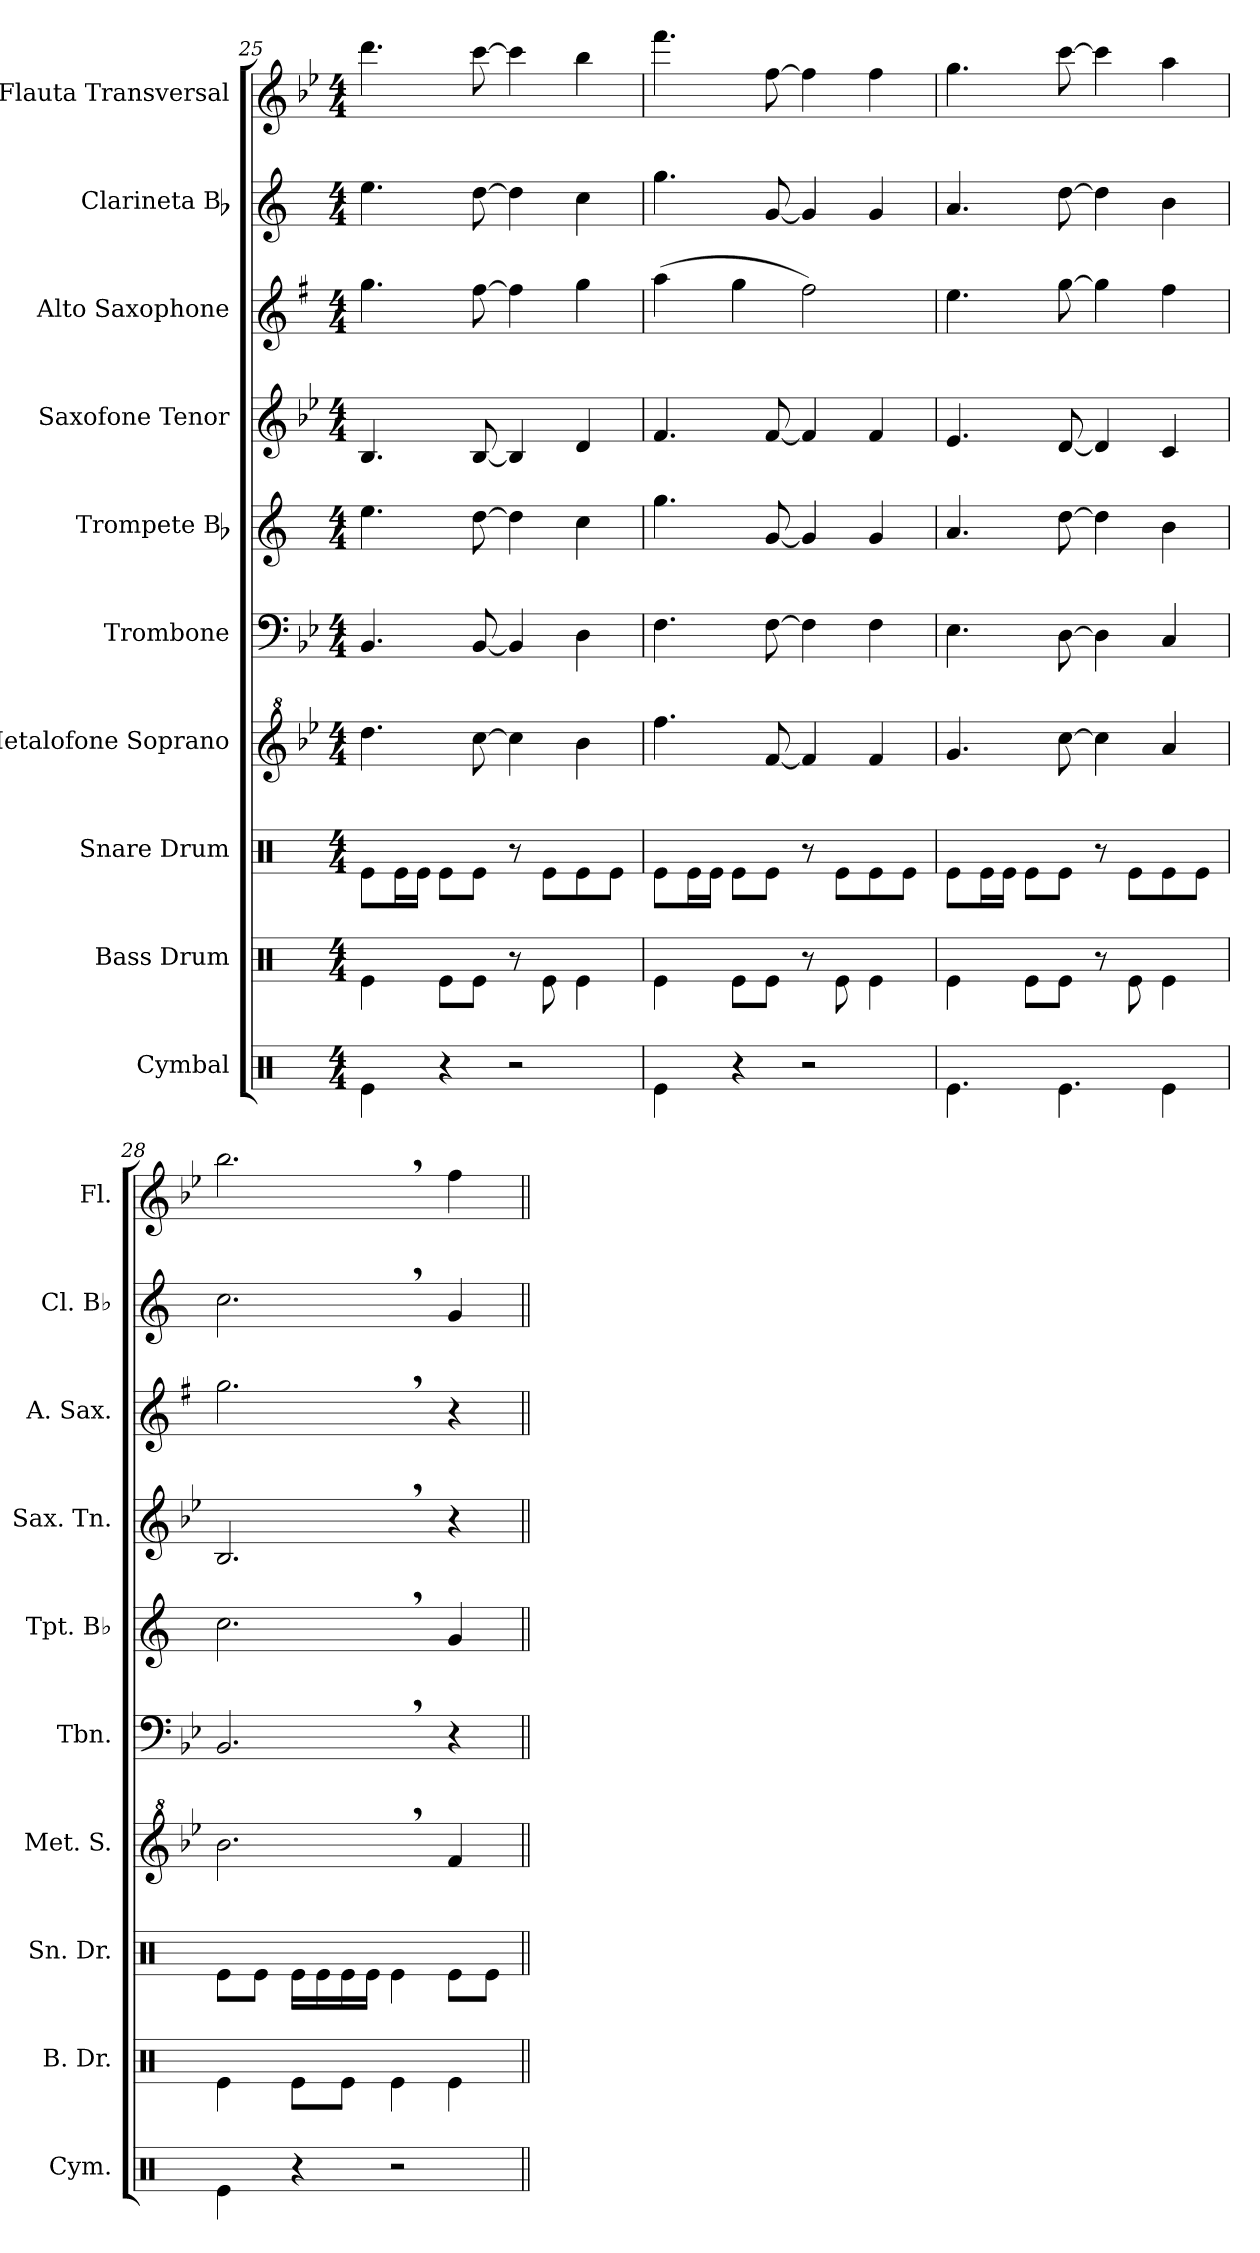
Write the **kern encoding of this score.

**kern	**kern	**kern	**kern	**kern	**kern	**kern	**kern	**kern	**kern
*part10	*part9	*part8	*part7	*part6	*part5	*part4	*part3	*part2	*part1
*staff10	*staff9	*staff8	*staff7	*staff6	*staff5	*staff4	*staff3	*staff2	*staff1
*I"Cymbal	*I"Bass Drum	*I"Snare Drum	*I"Metalofone Soprano	*I"Trombone	*I"Trompete Bb	*I"Saxofone Tenor	*I"Alto Saxophone	*I"Clarineta Bb	*I"Flauta Transversal
*I'Cym.	*I'B. Dr.	*I'Sn. Dr.	*I'Met. S.	*I'Tbn.	*I'Tpt. Bb	*I'Sax. Tn.	*I'A. Sax.	*I'Cl. Bb	*I'Fl.
*clefX	*clefX	*clefX	*clefG^2	*clefF4	*clefG2	*clefG2	*clefG2	*clefG2	*clefG2
*	*	*	*	*	*ITrd1c2	*ITrd8c14	*ITrd5c9	*ITrd1c2	*
*k[]	*k[]	*k[]	*k[b-e-]	*k[b-e-]	*k[b-e-]	*k[b-e-]	*k[b-e-]	*k[b-e-]	*k[b-e-]
*M4/4	*M4/4	*M4/4	*M4/4	*M4/4	*M4/4	*M4/4	*M4/4	*M4/4	*M4/4
=25	=25	=25	=25	=25	=25	=25	=25	=25	=25
4Re\	4Re\	8Re\L	4.ddd\	4.BB-/	4.dd\	4.BB-/	4.b-\	4.dd\	4.ddd\
.	.	16Re\L	.	.	.	.	.	.	.
.	.	16Re\JJ	.	.	.	.	.	.	.
4r	8Re\L	8Re\L	.	.	.	.	.	.	.
.	8Re\J	8Re\J	[8ccc\	[8BB-/	[8cc\	[8BB-/	[8a\	[8cc\	[8ccc\
2r	8r	8r	4ccc\]	4BB-/]	4cc\]	4BB-/]	4a\]	4cc\]	4ccc\]
.	8Re\	8Re\L	.	.	.	.	.	.	.
.	4Re\	8Re\	4bb-\	4D\	4b-\	4D/	4b-\	4b-\	4bb-\
.	.	8Re\J	.	.	.	.	.	.	.
!!LO:PB:g=z
=26	=26	=26	=26	=26	=26	=26	=26	=26	=26
4Re\	4Re\	8Re\L	4.fff\	4.F\	4.ff\	4.F/	(4cc\	4.ff\	4.fff\
.	.	16Re\L	.	.	.	.	.	.	.
.	.	16Re\JJ	.	.	.	.	.	.	.
4r	8Re\L	8Re\L	.	.	.	.	4b-\	.	.
.	8Re\J	8Re\J	[8ff/	[8F\	[8f/	[8F/	.	[8f/	[8ff\
2r	8r	8r	4ff/]	4F\]	4f/]	4F/]	2a\)	4f/]	4ff\]
.	8Re\	8Re\L	.	.	.	.	.	.	.
.	4Re\	8Re\	4ff/	4F\	4f/	4F/	.	4f/	4ff\
.	.	8Re\J	.	.	.	.	.	.	.
=27	=27	=27	=27	=27	=27	=27	=27	=27	=27
4.Re\	4Re\	8Re\L	4.gg/	4.E-\	4.g/	4.E-/	4.g\	4.g/	4.gg\
.	.	16Re\L	.	.	.	.	.	.	.
.	.	16Re\JJ	.	.	.	.	.	.	.
.	8Re\L	8Re\L	.	.	.	.	.	.	.
4.Re\	8Re\J	8Re\J	[8ccc\	[8D\	[8cc\	[8D/	[8b-\	[8cc\	[8ccc\
.	8r	8r	4ccc\]	4D\]	4cc\]	4D/]	4b-\]	4cc\]	4ccc\]
.	8Re\	8Re\L	.	.	.	.	.	.	.
4Re\	4Re\	8Re\	4aa/	4C/	4a\	4C/	4a\	4a\	4aa\
.	.	8Re\J	.	.	.	.	.	.	.
=28	=28	=28	=28	=28	=28	=28	=28	=28	=28
4Re\	4Re\	8Re\L	2.bb-,\	2.BB-,/	2.b-,\	2.BB-,/	2.b-,\	2.b-,\	2.bb-,\
.	.	8Re\J	.	.	.	.	.	.	.
4r	8Re\L	16Re\LL	.	.	.	.	.	.	.
.	.	16Re\	.	.	.	.	.	.	.
.	8Re\J	16Re\	.	.	.	.	.	.	.
.	.	16Re\JJ	.	.	.	.	.	.	.
2r	4Re\	4Re\	.	.	.	.	.	.	.
.	4Re\	8Re\L	4ff/	4r	4f/	4r	4r	4f/	4ff\
.	.	8Re\J	.	.	.	.	.	.	.
=||	=||	=||	=||	=||	=||	=||	=||	=||	=||
*-	*-	*-	*-	*-	*-	*-	*-	*-	*-
